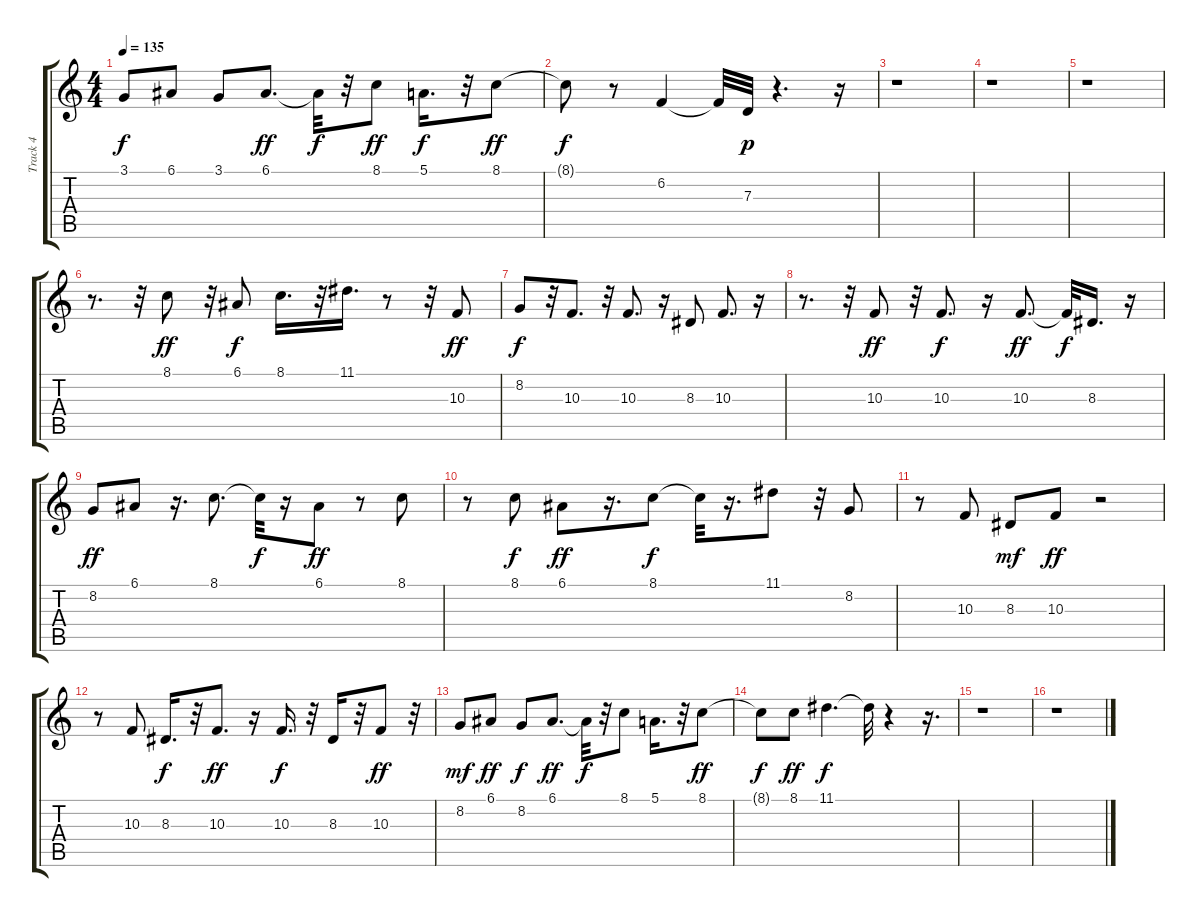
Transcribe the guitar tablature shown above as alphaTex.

\track ("Track 4" "Track 4") {instrument flute}
\staff {score tabs}
\tuning (E4 B3 G3 D3 A2 E2) {hide}
\ts (4 4)
\tempo 135
\clef g2
\ks c
3.1.8{dy f} 6.1.8 3.1.8 6.1.8{d dy ff} 6.1{t}.32{dy f} r.32 8.1.8{dy ff} 5.1.16{d dy f} r.32 8.1.8{dy ff} |
8.1{t}.8{dy f} r.8 6.2.4 6.2{t}.32 7.3.32{dy p} r.4{d} r.16 |
r.1 |
r.1 |
r.1 |
r.8{d} r.32 8.1.8{dy ff} r.32 6.1.8{dy f} 8.1.16{d} r.32 11.1.16{d} r.8 r.32 10.3.8{dy ff} |
8.2.8{dy f} r.32 10.3.8{d} r.32 10.3.8{d} r.16 8.3.8 10.3.8{d} r.16 |
r.8{d} r.32 10.3.8{dy ff} r.32 10.3.8{d dy f} r.16 10.3.8{d dy ff} 10.3{t}.32{dy f} 8.3.16{d} r.16 |
8.2.8{dy ff} 6.1.8 r.16{d} 8.1.8{d} 8.1{t}.32{dy f} r.16 6.1.8{dy ff} r.8 8.1.8 |
r.8 8.1.8{dy f} 6.1.8{dy ff} r.16{d} 8.1.8{dy f} 8.1{t}.32 r.16{d} 11.1.8 r.32 8.2.8 |
r.8 10.3.8 8.3.8{dy mf} 10.3.8{dy ff} r.2 |
r.8 10.3.8 8.3.16{d dy f} r.32 10.3.8{d dy ff} r.16 10.3.16{d dy f} r.32 8.3.16 r.32 10.3.8{dy ff} r.32 |
8.2.8{dy mf} 6.1.8{dy ff} 8.2.8{dy f} 6.1.8{d dy ff} 6.1{t}.32{dy f} r.32 8.1.8 5.1.16{d} r.32 8.1.8{dy ff} |
8.1{t}.8{dy f} 8.1.8{dy ff} 11.1.4{d dy f} 11.1{t}.32 r.4 r.16{d} |
r.1 |
r.1
